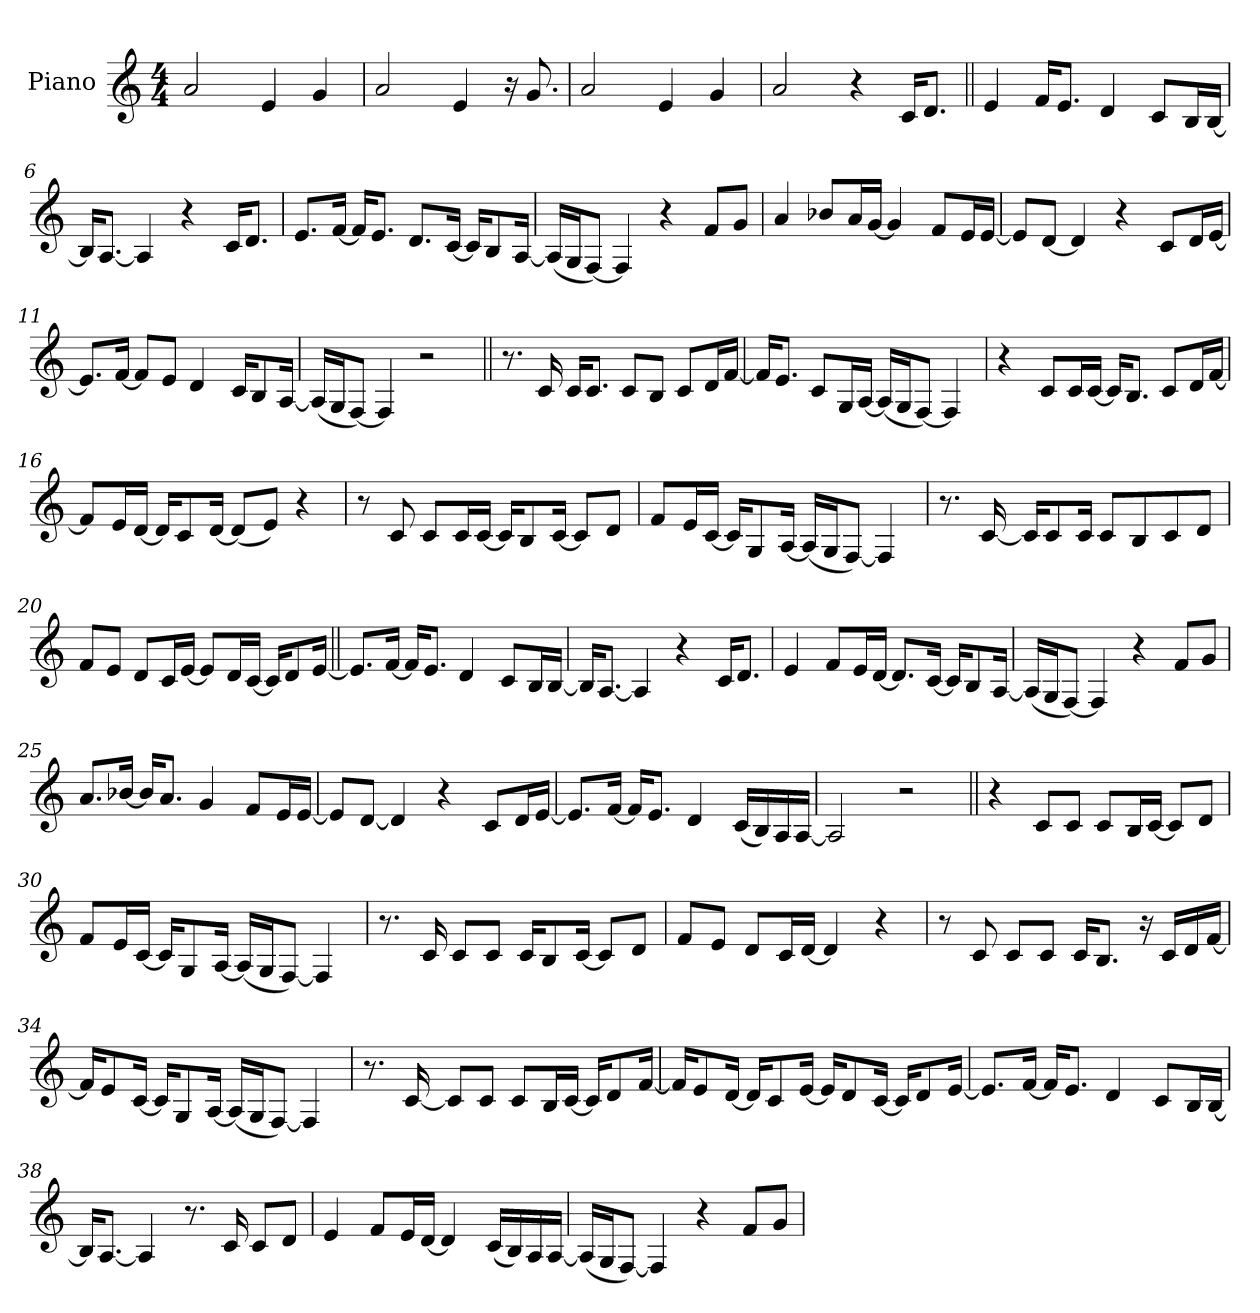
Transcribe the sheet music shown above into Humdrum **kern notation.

**kern
*part1
*staff1
*I"Piano
*I'Pno.
*clefG2
*k[]
*M4/4
*MM80
=1
2a!
4e!
4g!
=2
2a!
4e!
16r
8.g!
=3
2a!
4e!
4g!
=4
2a!
4r
16cKL
8.dJ
=5||
4e
16fKL
8.eJ
4d
8cL
16BL
[16BJJ
=6
16BKL]
[8.AJ
4A]
4r
16cKL
8.dJ
=7
8.eL
[16fJk
16fKL]
8.eJ
8.dL
[16cJk
16cKL]
8B
[16AJk
=8
(<16ALL]
16GJ
[8FJ)
4F]
4r
8fL
8gJ
=9
4a
8b-XL
16aL
[16gJJ
4g]
8fL
16eL
[16eJJ
=10
8eL]
[8dJ
4d]
4r
8cL
16dL
[16eJJ
=11
8.eL]
[16fJk
8fL]
8eJ
4d
16cKL
8B
[16AJk
=12
(<16ALL]
16GJ
[8FJ)
4F]
2r
=13||
8.r
16c
16cKL
8.cJ
8cL
8BJ
8cL
16dL
[16fJJ
=14
16fKL]
8.eJ
8cL
16GL
[16AJJ
(<16ALL]
16GJ
[8FJ)
4F]
=15
4r
8cL
16cL
[16cJJ
16cKL]
8.BJ
8cL
16dL
[16fJJ
=16
8fL]
16eL
[16dJJ
16dKL]
8c
[16dJk
(<8dL]
8eJ)
4r
=17
8r
8c
8cL
16cL
[16cJJ
16cKL]
8B
[16cJk
8cL]
8dJ
=18
8fL
16eL
[16cJJ
16cKL]
8G
[16AJk
(<16ALL]
16GJ
[8FJ)
4F]
=19
8.r
[16c
16cKL]
8c
16cJk
8cL
8B
8c
8dJ
=20
8fL
8eJ
8dL
16cL
[16eJJ
8eL]
16dL
[16cJJ
16cKL]
8d
[16eJk
=21||
8.eL]
[16fJk
16fKL]
8.eJ
4d
8cL
16BL
[16BJJ
=22
16BKL]
[8.AJ
4A]
4r
16cKL
8.dJ
=23
4e
8fL
16eL
[16dJJ
8.dL]
[16cJk
16cKL]
8B
[16AJk
=24
(<16ALL]
16GJ
[8FJ)
4F]
4r
8fL
8gJ
=25
8.aL
[16b-XJk
16b-KL]
8.aJ
4g
8fL
16eL
[16eJJ
=26
8eL]
[8dJ
4d]
4r
8cL
16dL
[16eJJ
=27
8.eL]
[16fJk
16fKL]
8.eJ
4d
(<16cLL
16B)
16A
[16AJJ
=28
2A]
2r
=29||
4r
8cL
8cJ
8cL
16BL
[16cJJ
8cL]
8dJ
=30
8fL
16eL
[16cJJ
16cKL]
8G
[16AJk
(<16ALL]
16GJ
[8FJ)
4F]
=31
8.r
16c
8cL
8cJ
16cKL
8B
[16cJk
8cL]
8dJ
=32
8fL
8eJ
8dL
16cL
[16dJJ
4d]
4r
=33
8r
8c
8cL
8cJ
16cKL
8.BJ
16r
16cLL
16d
[16fJJ
=34
16fKL]
8e
[16cJk
16cKL]
8G
[16AJk
(<16ALL]
16GJ
[8FJ)
4F]
=35
8.r
[16c
8cL]
8cJ
8cL
16BL
[16cJJ
16cKL]
8d
[16fJk
=36
16fKL]
8e
[16dJk
16dKL]
8c
[16eJk
16eKL]
8d
[16cJk
16cKL]
8d
[16eJk
=37
8.eL]
[16fJk
16fKL]
8.eJ
4d
8cL
16BL
[16BJJ
=38
16BKL]
[8.AJ
4A]
8.r
16c
8cL
8dJ
=39
4e
8fL
16eL
[16dJJ
4d]
(<16cLL
16B)
16A
[16AJJ
=40
(<16ALL]
16GJ
[8FJ)
4F]
4r
8fL
8gJ
=
*-
